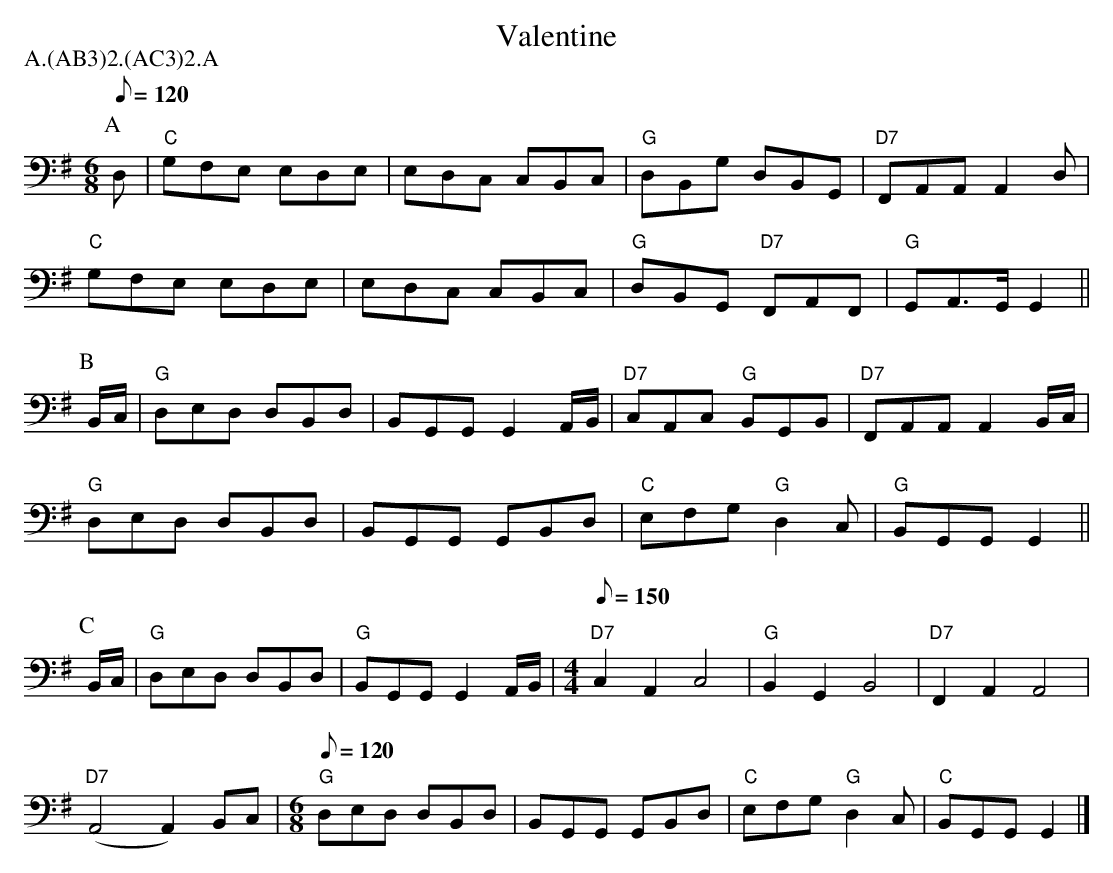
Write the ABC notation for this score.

X:1
T: Valentine
P: A.(AB3)2.(AC3)2.A
M: 6/8
K: G clef=bass middle=d
L: 1/8
Q: 120
P: A
d |\
"C" gfe ede | edc cBc | "G" dBg dBG | "D7" FAA A2 d |
"C" gfe ede | edc cBc | "G" dBG "D7" FAF | "G" GA>G G2 ||
P: B
B/c/ |\
"G" ded dBd | BGG G2 A/B/ | "D7" cAc "G" BGB | "D7" FAA A2 B/c/ |
"G" ded dBd | BGG GBd | "C" efg "G" d2c | "G" BGG G2 ||
P: C
B/c/ |\
"G" ded dBd | "G" BGG G2 A/B/ |\
M: 4/4
Q: 150
"D7" c2 A2 c4 | "G" B2 G2 B4 | "D7" F2 A2 A4 |
"D7" (A4 A2) Bc |\
M: 6/8
Q: 120
"G" ded dBd | BGG GBd | "C" efg "G" d2c | "C" BGG G2 |]
